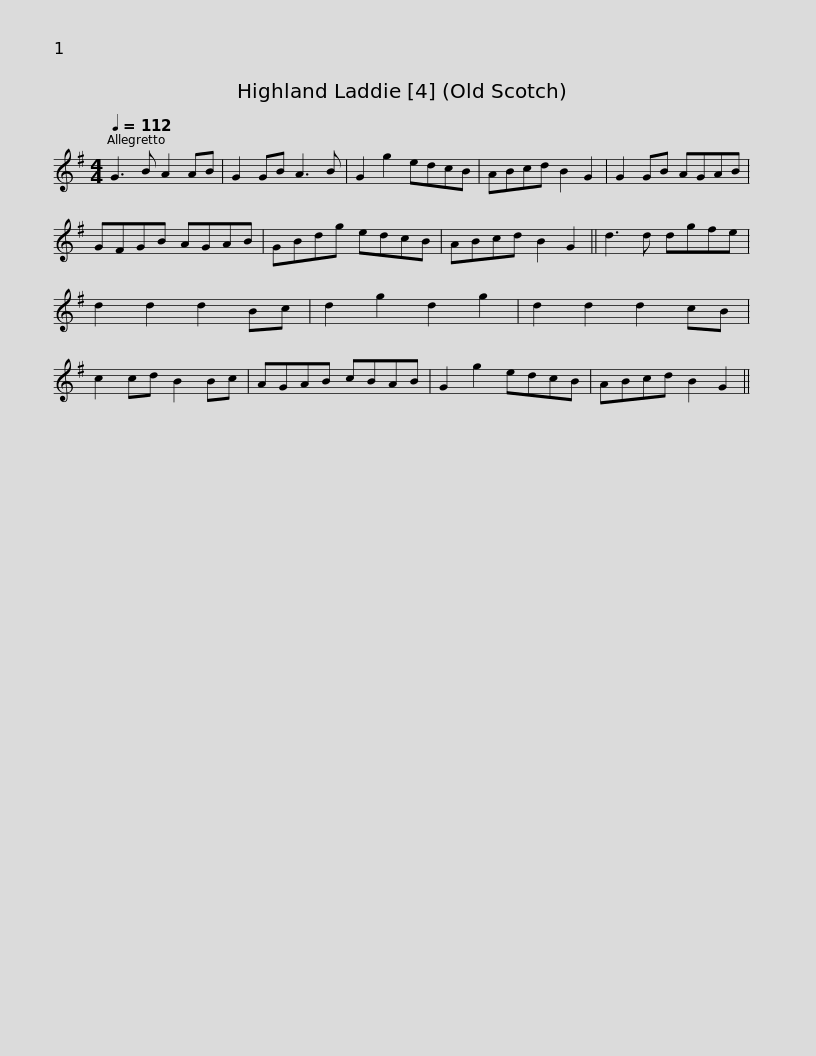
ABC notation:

X:1
L:1/8
Q:1/4=112
M:4/4
I:linebreak $
K:G
V:1 treble
V:1
 G3 B A2 AB | G2 GB A3 B | G2 g2 edcB | ABcd B2 G2 | G2 GB AGAB | %5
 GFGB AGAB |$ GBdg edcB | ABcd B2 G2 || d3 d dgfe | d2 d2 d2 Bc | %10
 d2 g2 d2 g2 | d2 d2 d2 cB | c2 cd B2 Bc |$ AGAB cBAB | G2 g2 edcB | %15
 ABcd B2 G2 || %16
